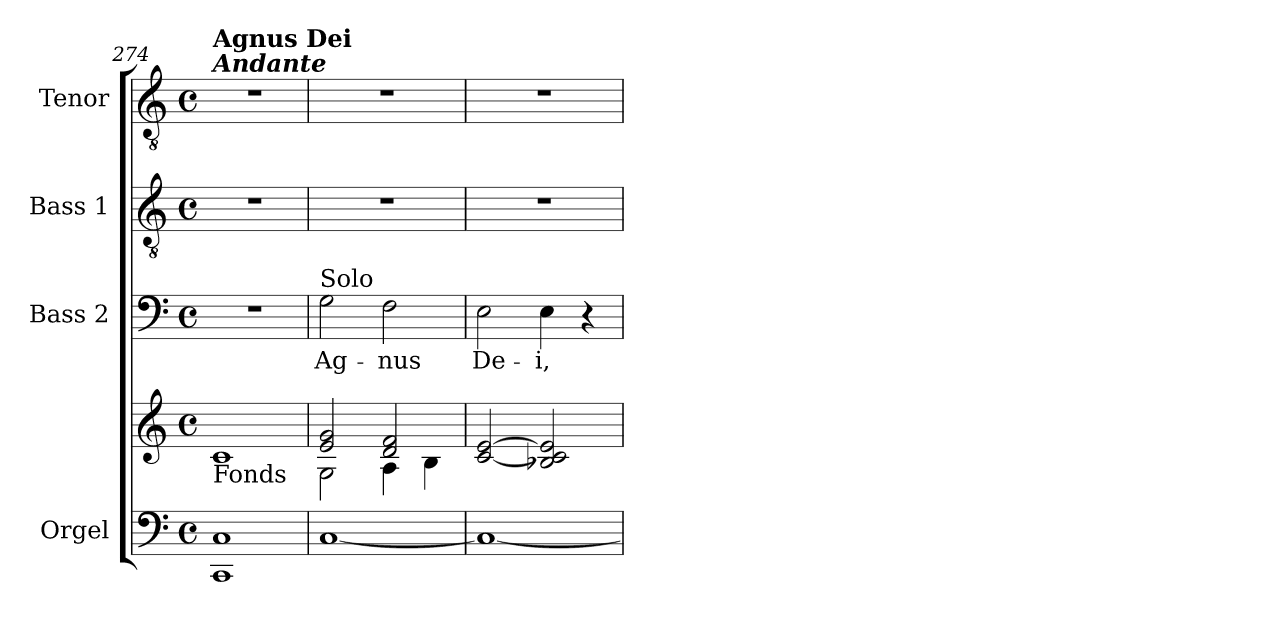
**kern	**kern	**kern	**text	**kern	**kern
*part4	*part4	*part3	*part3	*part2	*part1
*staff5	*staff4	*staff3	*staff3	*staff2	*staff1
*I"Orgel	*	*I"Bass 2	*	*I"Bass 1	*I"Tenor
*I'Org.	*	*I'B. 2	*	*I'B. 1	*I'T.
!!LO:PB:g=z
*clefF4	*clefG2	*clefF4	*	*clefGv2	*clefGv2
*k[]	*k[]	*k[]	*	*k[]	*k[]
*C:	*C:	*C:	*	*C:	*C:
*M4/4	*M4/4	*M4/4	*	*M4/4	*M4/4
*met(c)	*met(c)	*met(c)	*	*met(c)	*met(c)
=274	=274	=274	=274	=274	=274
!	!	!	!	!	!LO:TX:a:Bi:t=Andante
!	!	!	!	!	!LO:TX:a:B:t=Agnus Dei
!	!LO:TX:b:t=Fonds	!	!	!	!
1CC 1C	1c	1r	.	1r	1r
=275	=275	=275	=275	=275	=275
*	*^	*	*	*	*
!	!	!	!LO:TX:a:t=Solo	!	!	!
!	!	!	!	!LO:LY:b	!	!
[1C	2e/ 2g/	2G\	2G\	Ag-	1r	1r
!	!	!	!	!LO:LY:b	!	!
.	2d/ 2f/	4A\	2F\	-nus	.	.
.	.	4B\	.	.	.	.
=276	=276	=276	=276	=276	=276	=276
!	!	!	!	!LO:LY:b	!	!
*	*v	*v	*	*	*	*
1C_	[2c/ [2e/	2E\	De-	1r	1r
!	!	!	!LO:LY:b	!	!
.	2B-X/ 2c/] 2e/]	4E\	-i,	.	.
.	.	4r	.	.	.
=	=	=	=	=	=
*-	*-	*-	*-	*-	*-
